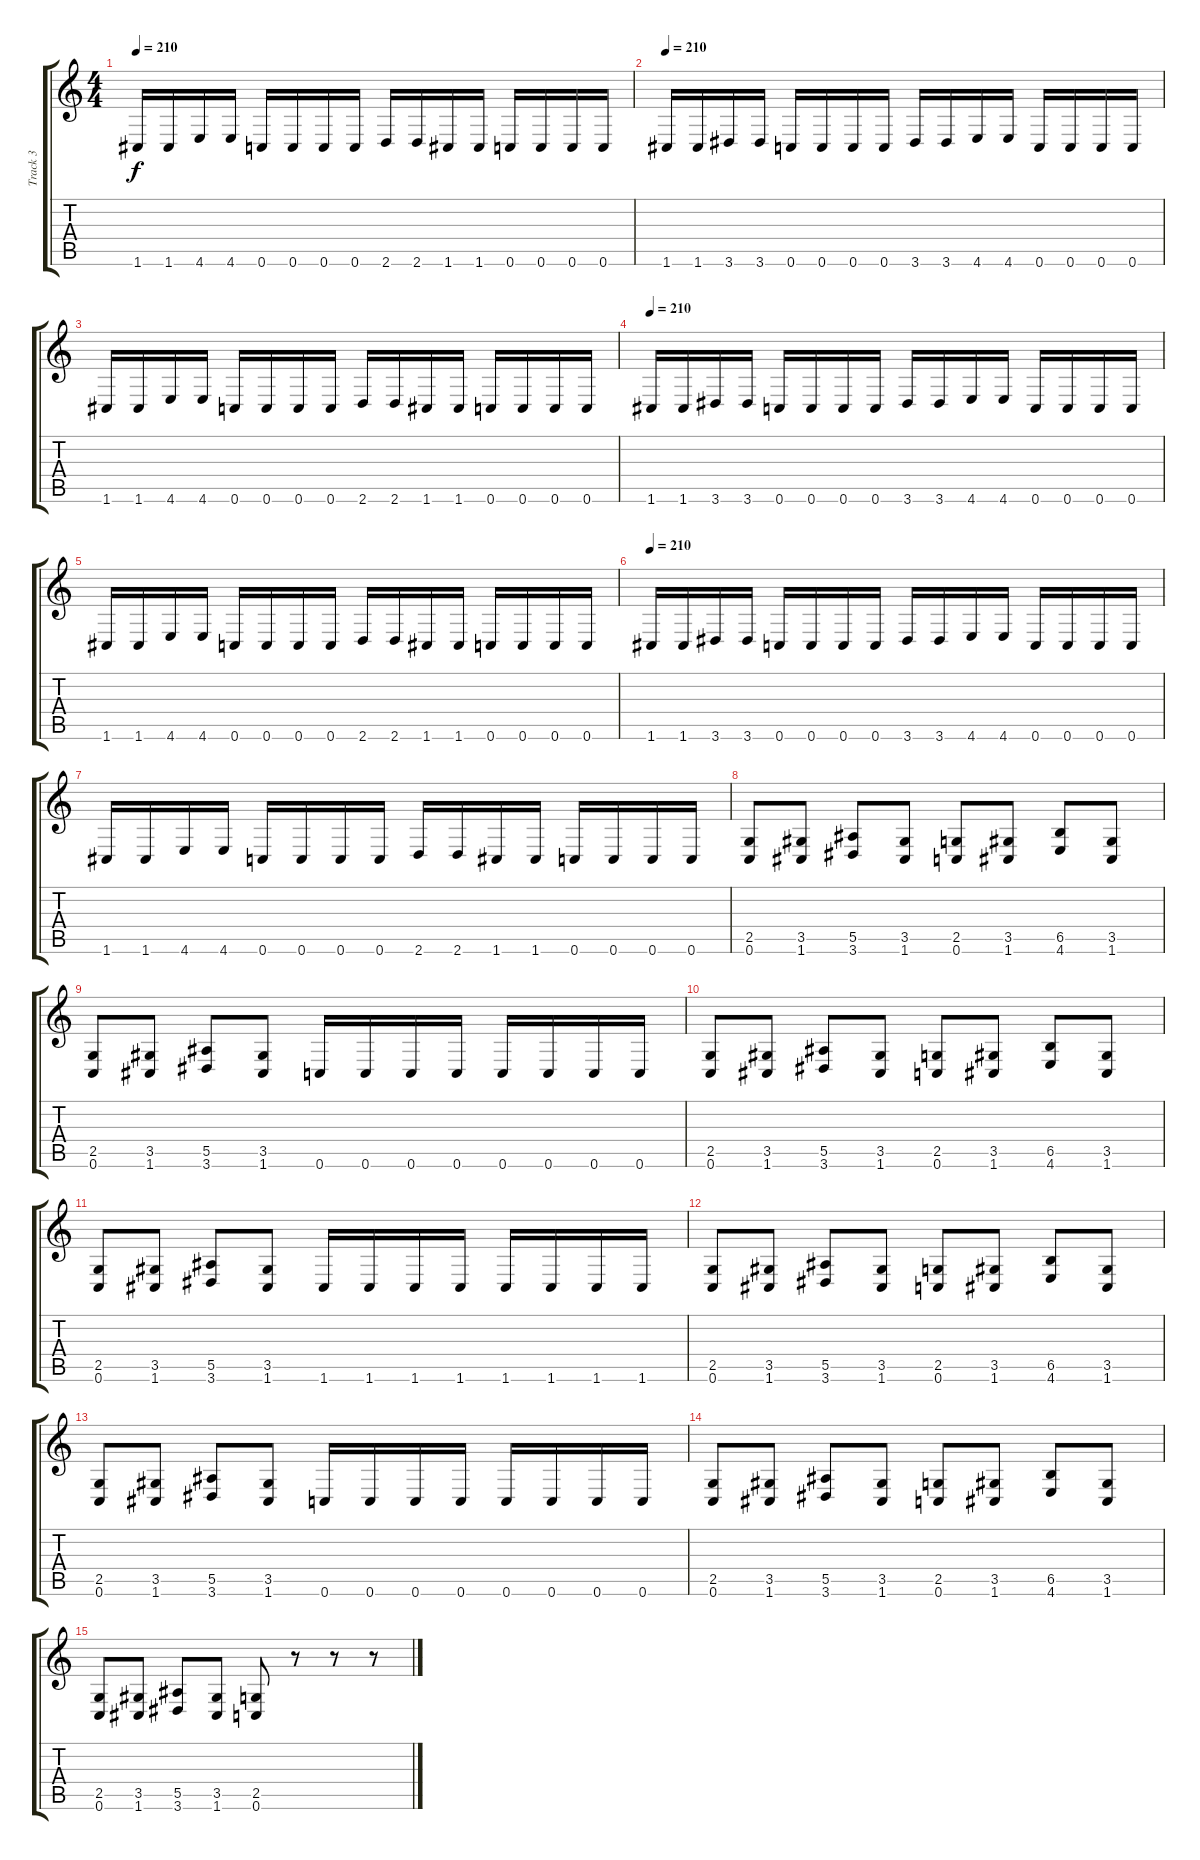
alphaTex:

\track ("Track 3" "Track 3") {instrument overdrivenguitar}
\staff {score tabs}
\tuning (C4 G3 Eb3 Bb2 F2 C2) {hide}
\ts (4 4)
\tempo 210
\clef g2
\ks c
1.6.16{dy f} 1.6.16 4.6.16 4.6.16 0.6.16 0.6.16 0.6.16 0.6.16 2.6.16 2.6.16 1.6.16 1.6.16 0.6.16 0.6.16 0.6.16 0.6.16 |
\tempo 210
1.6.16 1.6.16 3.6.16 3.6.16 0.6.16 0.6.16 0.6.16 0.6.16 3.6.16 3.6.16 4.6.16 4.6.16 0.6.16 0.6.16 0.6.16 0.6.16 |
1.6.16 1.6.16 4.6.16 4.6.16 0.6.16 0.6.16 0.6.16 0.6.16 2.6.16 2.6.16 1.6.16 1.6.16 0.6.16 0.6.16 0.6.16 0.6.16 |
\tempo 210
1.6.16 1.6.16 3.6.16 3.6.16 0.6.16 0.6.16 0.6.16 0.6.16 3.6.16 3.6.16 4.6.16 4.6.16 0.6.16 0.6.16 0.6.16 0.6.16 |
1.6.16 1.6.16 4.6.16 4.6.16 0.6.16 0.6.16 0.6.16 0.6.16 2.6.16 2.6.16 1.6.16 1.6.16 0.6.16 0.6.16 0.6.16 0.6.16 |
\tempo 210
1.6.16 1.6.16 3.6.16 3.6.16 0.6.16 0.6.16 0.6.16 0.6.16 3.6.16 3.6.16 4.6.16 4.6.16 0.6.16 0.6.16 0.6.16 0.6.16 |
1.6.16 1.6.16 4.6.16 4.6.16 0.6.16 0.6.16 0.6.16 0.6.16 2.6.16 2.6.16 1.6.16 1.6.16 0.6.16 0.6.16 0.6.16 0.6.16 |
(2.5 0.6).8 (3.5 1.6).8 (5.5 3.6).8 (3.5 1.6).8 (2.5 0.6).8 (3.5 1.6).8 (6.5 4.6).8 (3.5 1.6).8 |
(2.5 0.6).8 (3.5 1.6).8 (5.5 3.6).8 (3.5 1.6).8 0.6.16 0.6.16 0.6.16 0.6.16 0.6.16 0.6.16 0.6.16 0.6.16 |
(2.5 0.6).8 (3.5 1.6).8 (5.5 3.6).8 (3.5 1.6).8 (2.5 0.6).8 (3.5 1.6).8 (6.5 4.6).8 (3.5 1.6).8 |
(2.5 0.6).8 (3.5 1.6).8 (5.5 3.6).8 (3.5 1.6).8 1.6.16 1.6.16 1.6.16 1.6.16 1.6.16 1.6.16 1.6.16 1.6.16 |
(2.5 0.6).8 (3.5 1.6).8 (5.5 3.6).8 (3.5 1.6).8 (2.5 0.6).8 (3.5 1.6).8 (6.5 4.6).8 (3.5 1.6).8 |
(2.5 0.6).8 (3.5 1.6).8 (5.5 3.6).8 (3.5 1.6).8 0.6.16 0.6.16 0.6.16 0.6.16 0.6.16 0.6.16 0.6.16 0.6.16 |
(2.5 0.6).8 (3.5 1.6).8 (5.5 3.6).8 (3.5 1.6).8 (2.5 0.6).8 (3.5 1.6).8 (6.5 4.6).8 (3.5 1.6).8 |
(2.5 0.6).8 (3.5 1.6).8 (5.5 3.6).8 (3.5 1.6).8 (2.5 0.6).8 r.8 r.8 r.8
